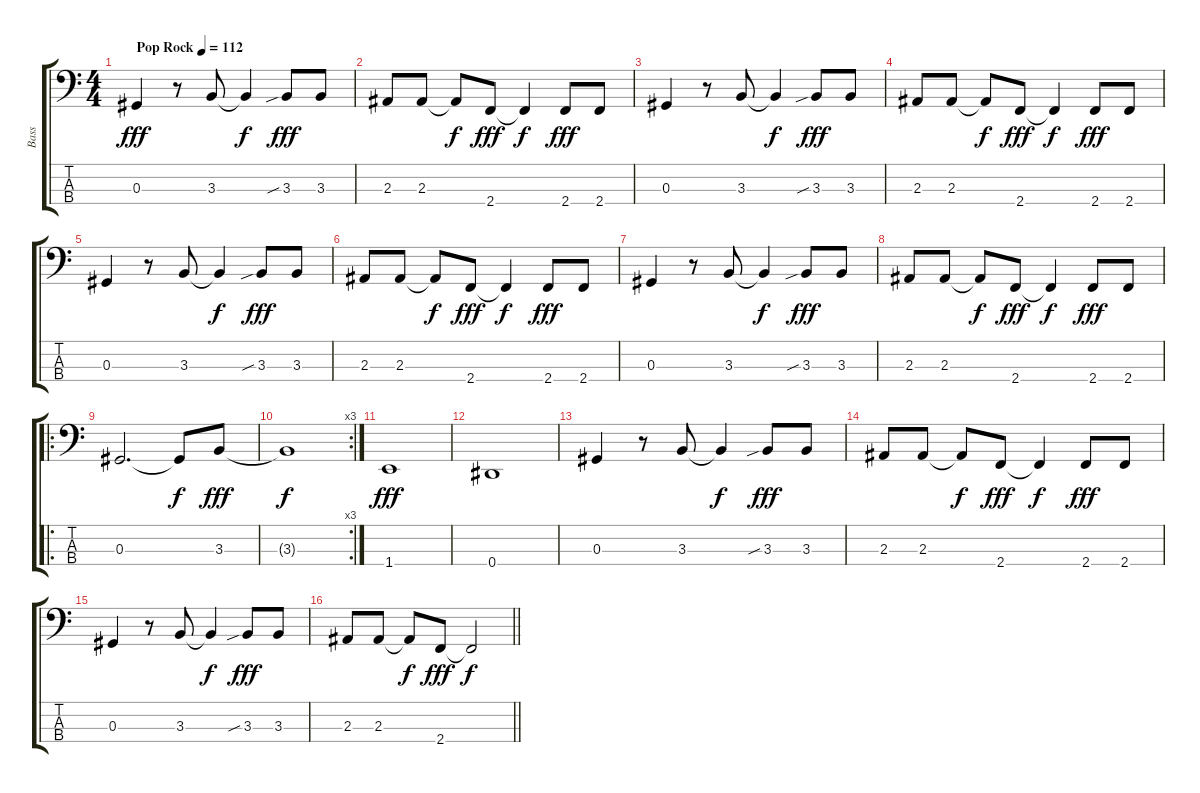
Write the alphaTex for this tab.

\track ("Bass" "Bass") {instrument electricbassfinger}
\staff {score tabs}
\tuning (Gb2 Db2 Ab1 Eb1) {hide}
\ts (4 4)
\tempo (112 "Pop Rock")
\clef f4
\ks c
0.3.4{dy fff instrument electricbassfinger} r.8 3.3.8 3.3{t}.4{dy f} 3.3{sib}.8{dy fff} 3.3.8 |
2.3.8 2.3.8 2.3{t}.8{dy f} 2.4.8{dy fff} 2.4{t}.4{dy f} 2.4.8{dy fff} 2.4.8 |
0.3.4 r.8 3.3.8 3.3{t}.4{dy f} 3.3{sib}.8{dy fff} 3.3.8 |
2.3.8 2.3.8 2.3{t}.8{dy f} 2.4.8{dy fff} 2.4{t}.4{dy f} 2.4.8{dy fff} 2.4.8 |
0.3.4 r.8 3.3.8 3.3{t}.4{dy f} 3.3{sib}.8{dy fff} 3.3.8 |
2.3.8 2.3.8 2.3{t}.8{dy f} 2.4.8{dy fff} 2.4{t}.4{dy f} 2.4.8{dy fff} 2.4.8 |
0.3.4 r.8 3.3.8 3.3{t}.4{dy f} 3.3{sib}.8{dy fff} 3.3.8 |
2.3.8 2.3.8 2.3{t}.8{dy f} 2.4.8{dy fff} 2.4{t}.4{dy f} 2.4.8{dy fff} 2.4.8 |
\ro
0.3.2{d} 0.3{t}.8{dy f} 3.3.8{dy fff} |
\rc 3
3.3{t}.1{dy f} |
1.4.1{dy fff} |
0.4.1 |
0.3.4 r.8 3.3.8 3.3{t}.4{dy f} 3.3{sib}.8{dy fff} 3.3.8 |
2.3.8 2.3.8 2.3{t}.8{dy f} 2.4.8{dy fff} 2.4{t}.4{dy f} 2.4.8{dy fff} 2.4.8 |
0.3.4 r.8 3.3.8 3.3{t}.4{dy f} 3.3{sib}.8{dy fff} 3.3.8 |
\barLineRight lightlight
2.3.8 2.3.8 2.3{t}.8{dy f} 2.4.8{dy fff} 2.4{t}.2{dy f}
